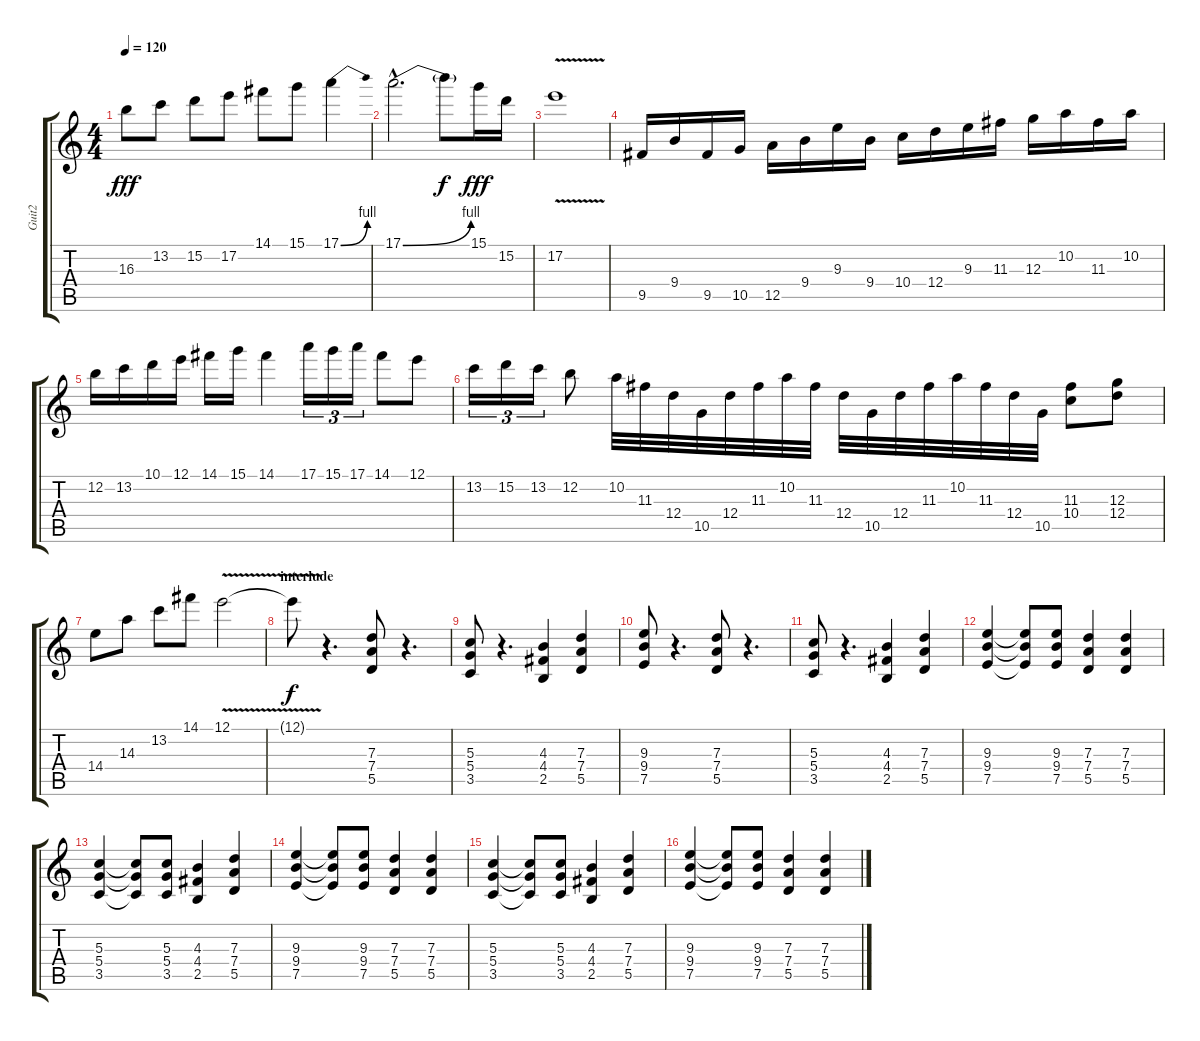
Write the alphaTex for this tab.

\track ("Guit2" "Guit2") {instrument overdrivenguitar}
\staff {score tabs}
\tuning (E4 B3 G3 D3 A2 E2) {hide}
\ts (4 4)
\tempo 120
\clef g2
\ks c
16.3.8{dy fff} 13.2.8 15.2.8 17.2.8 14.1.8 15.1.8 17.1{be (bend 0 0 60 4)}.4 |
17.1{be (bend 0 0 60 4) hac}.2{d} 17.1{t}.8{dy f} 15.1.16{dy fff} 15.2.16 |
17.2{v}.1 |
9.5.16{volume 13} 9.4.16 9.5.16 10.5.16 12.5.16 9.4.16 9.3.16 9.4.16 10.4.16 12.4.16 9.3.16 11.3.16 12.3.16 10.2.16 11.3.16 10.2.16 |
12.2.16 13.2.16 10.1.16 12.1.16 14.1.16 15.1.16 14.1.4 17.1.16{tu (3 2)} 15.1.16{tu (3 2)} 17.1.16{tu (3 2)} 14.1.8 12.1.8 |
13.2.16{tu (3 2)} 15.2.16{tu (3 2)} 13.2.16{tu (3 2)} 12.2.8 10.2.32 11.3.32 12.4.32 10.5.32 12.4.32 11.3.32 10.2.32 11.3.32 12.4.32 10.5.32 12.4.32 11.3.32 10.2.32 11.3.32 12.4.32 10.5.32 (11.3 10.4).8 (12.3 12.4).8 |
14.4.8 14.3.8 13.2.8 14.1.8 12.1{v}.2 |
\section ("" "interlude")
12.1{t}.8{dy f} r.4{d} (7.3 7.4 5.5).8{volume 11} r.4{d} |
(5.3 5.4 3.5).8 r.4{d} (4.3 4.4 2.5).4 (7.3 7.4 5.5).4 |
(9.3 9.4 7.5).8 r.4{d} (7.3 7.4 5.5).8 r.4{d} |
(5.3 5.4 3.5).8 r.4{d} (4.3 4.4 2.5).4 (7.3 7.4 5.5).4 |
(9.3 9.4 7.5).4 (9.3{t} 9.4{t} 7.5{t}).8 (9.3 9.4 7.5).8 (7.3 7.4 5.5).4 (7.3 7.4 5.5).4 |
(5.3 5.4 3.5).4 (5.3{t} 5.4{t} 3.5{t}).8 (5.3 5.4 3.5).8 (4.3 4.4 2.5).4 (7.3 7.4 5.5).4 |
(9.3 9.4 7.5).4 (9.3{t} 9.4{t} 7.5{t}).8 (9.3 9.4 7.5).8 (7.3 7.4 5.5).4 (7.3 7.4 5.5).4 |
(5.3 5.4 3.5).4 (5.3{t} 5.4{t} 3.5{t}).8 (5.3 5.4 3.5).8 (4.3 4.4 2.5).4 (7.3 7.4 5.5).4 |
(9.3 9.4 7.5).4 (9.3{t} 9.4{t} 7.5{t}).8 (9.3 9.4 7.5).8 (7.3 7.4 5.5).4 (7.3 7.4 5.5).4
